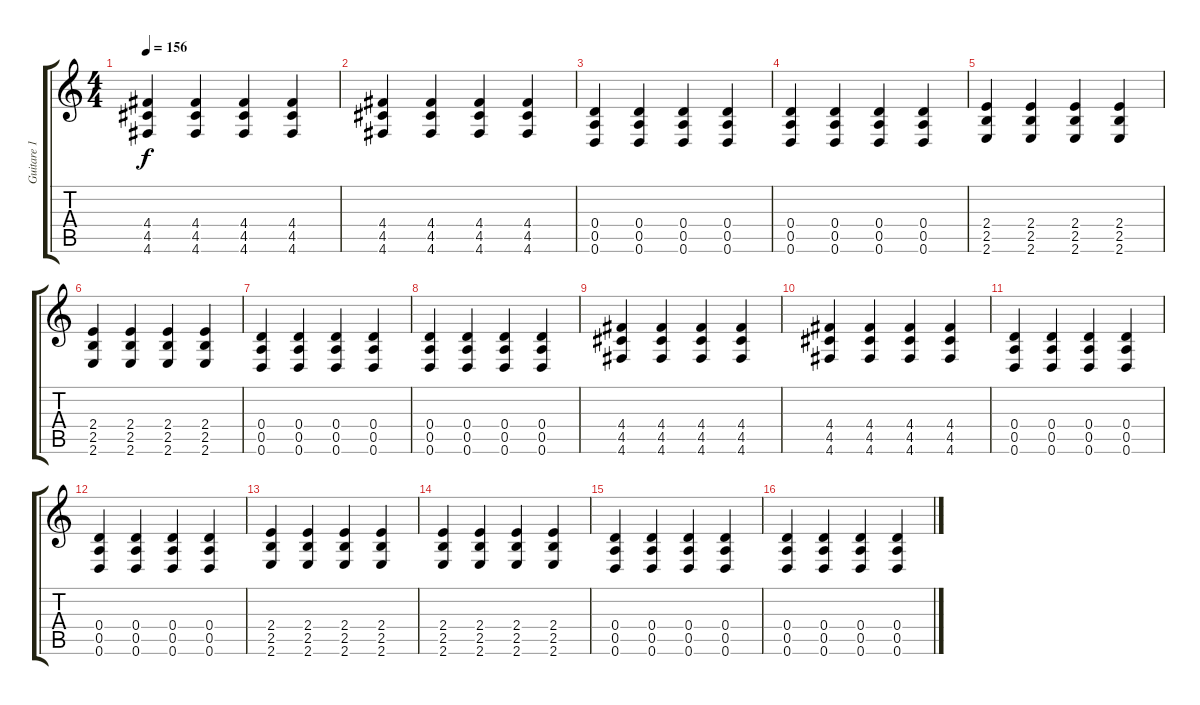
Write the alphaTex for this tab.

\track ("Guitare 1" "Guitare 1") {instrument distortionguitar}
\staff {score tabs}
\tuning (E4 B3 G3 D3 A2 D2) {hide}
\ts (4 4)
\tempo 156
\clef g2
\ks c
(4.4 4.5 4.6).4{dy f volume 13 instrument distortionguitar} (4.4 4.5 4.6).4 (4.4 4.5 4.6).4{volume 8 instrument electricguitarmuted} (4.4 4.5 4.6).4 |
(4.4 4.5 4.6).4 (4.4 4.5 4.6).4 (4.4 4.5 4.6).4 (4.4 4.5 4.6).4 |
(0.4 0.5 0.6).4 (0.4 0.5 0.6).4 (0.4 0.5 0.6).4 (0.4 0.5 0.6).4 |
(0.4 0.5 0.6).4 (0.4 0.5 0.6).4 (0.4 0.5 0.6).4 (0.4 0.5 0.6).4 |
(2.4 2.5 2.6).4 (2.4 2.5 2.6).4 (2.4 2.5 2.6).4 (2.4 2.5 2.6).4 |
(2.4 2.5 2.6).4 (2.4 2.5 2.6).4 (2.4 2.5 2.6).4 (2.4 2.5 2.6).4 |
(0.4 0.5 0.6).4 (0.4 0.5 0.6).4 (0.4 0.5 0.6).4 (0.4 0.5 0.6).4 |
(0.4 0.5 0.6).4 (0.4 0.5 0.6).4 (0.4 0.5 0.6).4 (0.4 0.5 0.6).4 |
(4.4 4.5 4.6).4{volume 13 instrument distortionguitar} (4.4 4.5 4.6).4 (4.4 4.5 4.6).4{volume 8 instrument electricguitarmuted} (4.4 4.5 4.6).4 |
(4.4 4.5 4.6).4 (4.4 4.5 4.6).4 (4.4 4.5 4.6).4 (4.4 4.5 4.6).4 |
(0.4 0.5 0.6).4 (0.4 0.5 0.6).4 (0.4 0.5 0.6).4 (0.4 0.5 0.6).4 |
(0.4 0.5 0.6).4 (0.4 0.5 0.6).4 (0.4 0.5 0.6).4 (0.4 0.5 0.6).4 |
(2.4 2.5 2.6).4 (2.4 2.5 2.6).4 (2.4 2.5 2.6).4 (2.4 2.5 2.6).4 |
(2.4 2.5 2.6).4 (2.4 2.5 2.6).4 (2.4 2.5 2.6).4 (2.4 2.5 2.6).4 |
(0.4 0.5 0.6).4 (0.4 0.5 0.6).4 (0.4 0.5 0.6).4 (0.4 0.5 0.6).4 |
(0.4 0.5 0.6).4 (0.4 0.5 0.6).4 (0.4 0.5 0.6).4 (0.4 0.5 0.6).4
